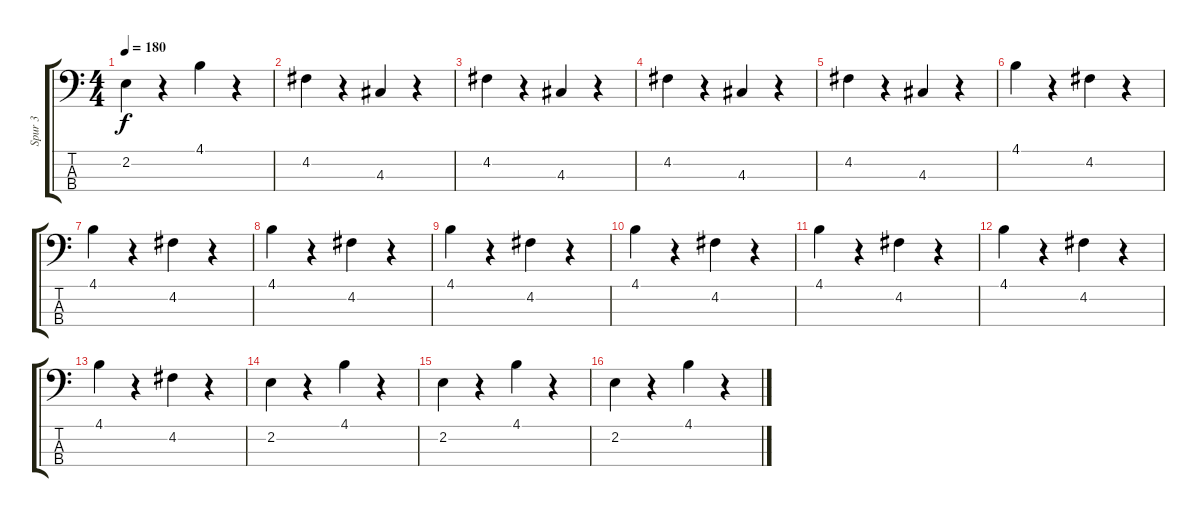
\track ("Spur 3" "Spur 3") {instrument fretlessbass}
\staff {score tabs}
\tuning (G2 D2 A1 E1) {hide}
\ts (4 4)
\tempo 180
\clef f4
\ks c
2.2.4{dy f} r.4 4.1.4 r.4 |
4.2.4 r.4 4.3.4 r.4 |
4.2.4 r.4 4.3.4 r.4 |
4.2.4 r.4 4.3.4 r.4 |
4.2.4 r.4 4.3.4 r.4 |
4.1.4 r.4 4.2.4 r.4 |
4.1.4 r.4 4.2.4 r.4 |
4.1.4 r.4 4.2.4 r.4 |
4.1.4 r.4 4.2.4 r.4 |
4.1.4 r.4 4.2.4 r.4 |
4.1.4 r.4 4.2.4 r.4 |
4.1.4 r.4 4.2.4 r.4 |
4.1.4 r.4 4.2.4 r.4 |
2.2.4 r.4 4.1.4 r.4 |
2.2.4 r.4 4.1.4 r.4 |
2.2.4 r.4 4.1.4 r.4
